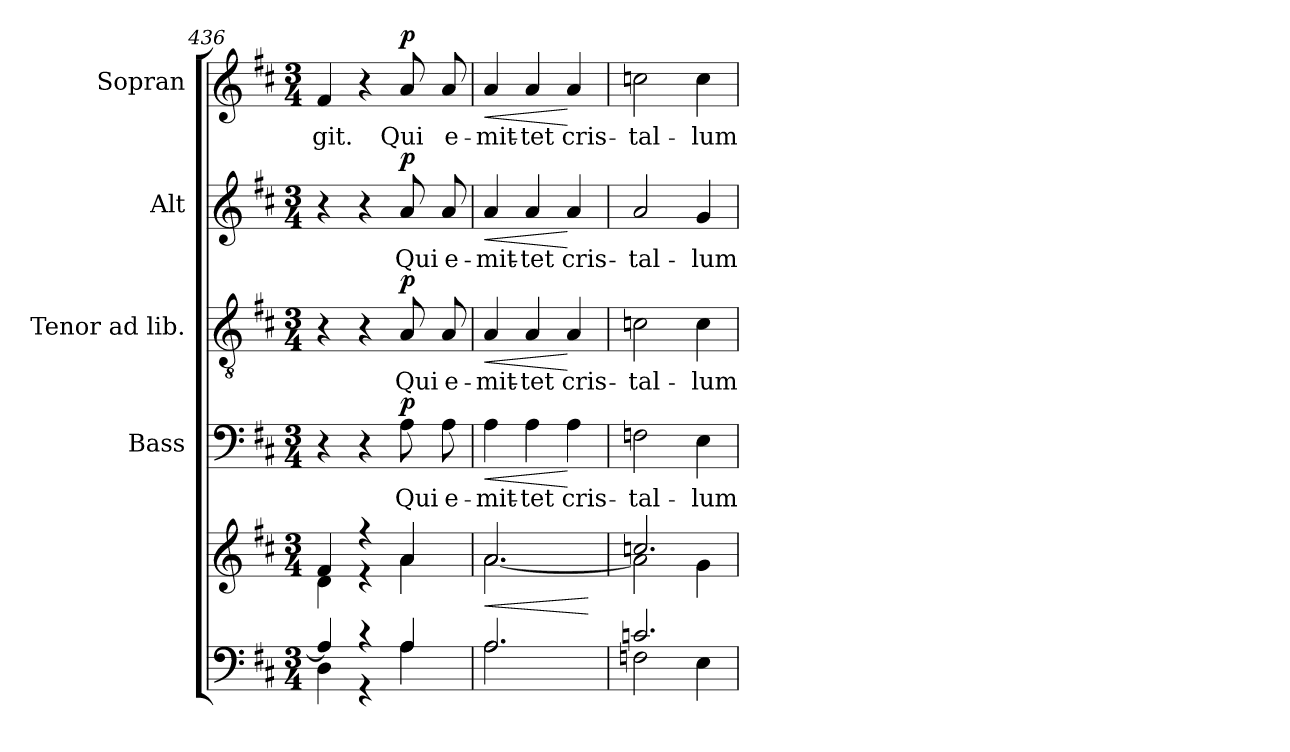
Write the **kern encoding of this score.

**kern	**kern	**dynam	**kern	**text	**dynam	**kern	**text	**dynam	**kern	**text	**dynam	**kern	**text	**dynam
*part5	*part5	*part5	*part4	*part4	*part4	*part3	*part3	*part3	*part2	*part2	*part2	*part1	*part1	*part1
*staff6	*staff5	*staff5/6	*staff4	*staff4	*staff4	*staff3	*staff3	*staff3	*staff2	*staff2	*staff2	*staff1	*staff1	*staff1
*	*	*	*I"Bass	*	*	*I"Tenor ad lib.	*	*	*I"Alt	*	*	*I"Sopran	*	*
*	*	*	*I'B.	*	*	*I'T.	*	*	*I'A.	*	*	*I'S.	*	*
*clefF4	*clefG2	*	*clefF4	*	*	*clefGv2	*	*	*clefG2	*	*	*clefG2	*	*
*k[f#c#]	*k[f#c#]	*	*k[f#c#]	*	*	*k[f#c#]	*	*	*k[f#c#]	*	*	*k[f#c#]	*	*
*D:	*D:	*	*D:	*	*	*D:	*	*	*D:	*	*	*D:	*	*
*M3/4	*M3/4	*	*M3/4	*	*	*M3/4	*	*	*M3/4	*	*	*M3/4	*	*
=436	=436	=436	=436	=436	=436	=436	=436	=436	=436	=436	=436	=436	=436	=436
*^	*^	*	*	*	*	*	*	*	*	*	*	*	*	*
!	!	!	!	!	!	!	!	!	!	!	!	!	!	!	!LO:LY:b	!
4A/]	4D\	4f#/	4d\	.	4r	.	.	4r	.	.	4r	.	.	4f#/	-git.	.
4r	4r	4r	4r	.	4r	.	.	4r	.	.	4r	.	.	4r	.	.
!	!	!	!	!	!	!LO:LY:b	!LO:DY:a	!	!LO:LY:b	!LO:DY:a	!	!LO:LY:b	!LO:DY:a	!	!LO:LY:b	!LO:DY:a
4A/	4A\	4a/	4a\	.	8A\	Qui	p	8A/	Qui	p	8a/	Qui	p	8a/	Qui	p
!	!	!	!	!	!	!LO:LY:b	!	!	!LO:LY:b	!	!	!LO:LY:b	!	!	!LO:LY:b	!
.	.	.	.	.	8A\	e-	.	8A/	e-	.	8a/	e-	.	8a/	e-	.
=437	=437	=437	=437	=437	=437	=437	=437	=437	=437	=437	=437	=437	=437	=437	=437	=437
!	!	!	!	!LO:HP:b	!	!LO:LY:b	!LO:HP:b	!	!LO:LY:b	!LO:HP:b	!	!LO:LY:b	!LO:HP:b	!	!LO:LY:b	!LO:HP:b
2.A/	2.A\	2.a/	[<2.a\	<	4A\	-mit-	<	4A/	-mit-	<	4a/	-mit-	<	4a/	-mit-	<
!	!	!	!	!	!	!LO:LY:b	!	!	!LO:LY:b	!	!	!LO:LY:b	!	!	!LO:LY:b	!
.	.	.	.	.	4A\	-tet	.	4A/	-tet	.	4a/	-tet	.	4a/	-tet	.
!	!	!	!	!	!	!LO:LY:b	!	!	!LO:LY:b	!	!	!LO:LY:b	!	!	!LO:LY:b	!
.	.	.	.	.	4A\	cris-	[	4A/	cris-	[	4a/	cris-	[	4a/	cris-	[
*v	*v	*	*	*	*	*	*	*	*	*	*	*	*	*	*	*
*	*v	*v	*	*	*	*	*	*	*	*	*	*	*	*	*
.	.	[	.	.	.	.	.	.	.	.	.	.	.	.
=438	=438	=438	=438	=438	=438	=438	=438	=438	=438	=438	=438	=438	=438	=438
*^	*^	*	*	*	*	*	*	*	*	*	*	*	*	*
!	!	!	!	!	!	!LO:LY:b	!	!	!LO:LY:b	!	!	!LO:LY:b	!	!	!LO:LY:b	!
2.cn/	2Fn\	2.ccn/	2a\]	.	2Fn\	-tal-	.	2cn\	-tal-	.	2a/	-tal-	.	2ccn\	-tal-	.
!	!	!	!	!	!	!LO:LY:b	!	!	!LO:LY:b	!	!	!LO:LY:b	!	!	!LO:LY:b	!
.	4E\	.	4g\	.	4E\	-lum	.	4c\	-lum	.	4g/	-lum	.	4cc\	-lum	.
*v	*v	*	*	*	*	*	*	*	*	*	*	*	*	*	*	*
*	*v	*v	*	*	*	*	*	*	*	*	*	*	*	*	*
=	=	=	=	=	=	=	=	=	=	=	=	=	=	=
*-	*-	*-	*-	*-	*-	*-	*-	*-	*-	*-	*-	*-	*-	*-
